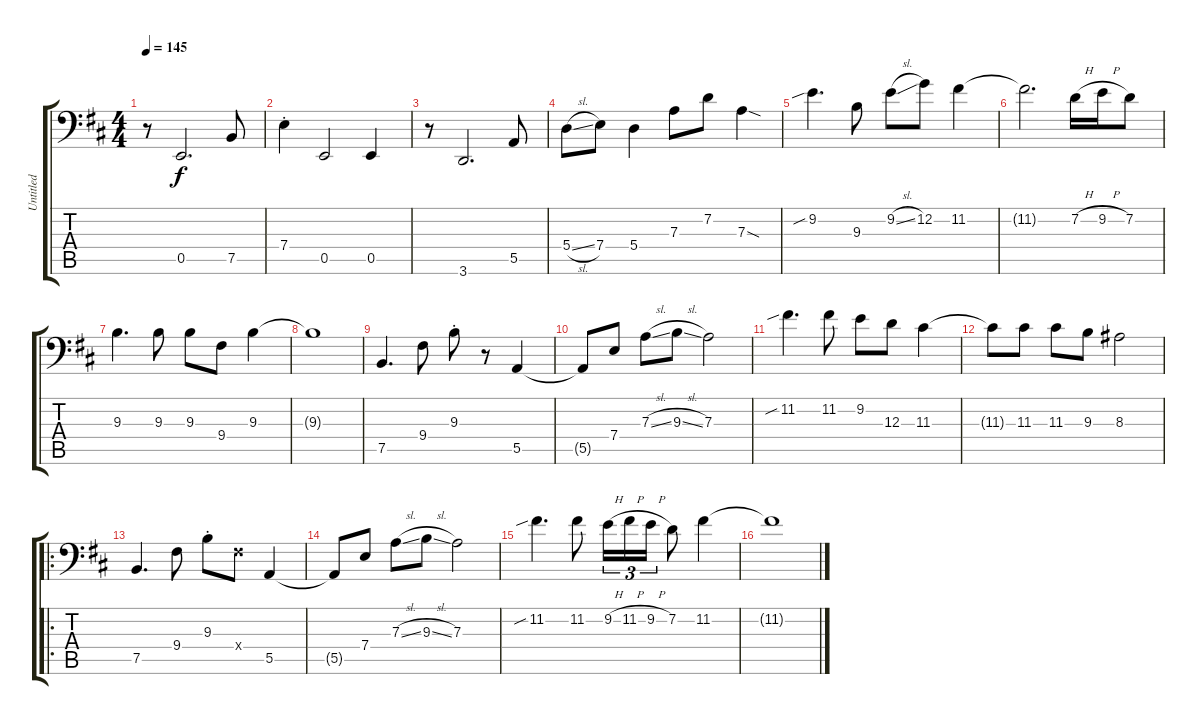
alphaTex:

\track ("Untitled" "Untitled") {instrument electricbassfinger}
\staff {score tabs}
\tuning (C3 G2 D2 A1 E1 B0) {hide}
\ts (4 4)
\tempo 145
\clef f4
\ks d
r.8{dy f} 0.5.2{d} 7.5.8 |
7.4{st}.4 0.5.2 0.5.4 |
r.8 3.6.2{d} 5.5.8 |
5.4{sl}.8 7.4.8 5.4.4 7.3.8 7.2.8 7.3{sod}.4 |
9.2{sib}.4{d} 9.3.8 9.2{sl}.8 12.2.8 11.2.4 |
11.2{t}.2{d} 7.2{h}.16 9.2{h}.16 7.2.8 |
9.3.4{d} 9.3.8 9.3.8 9.4.8 9.3.4 |
9.3{t}.1 |
7.5.4{d} 9.4.8 9.3{st}.8 r.8 5.5.4 |
5.5{t}.8 7.4.8 7.3{sl}.8 9.3{sl}.8 7.3.2 |
11.2{sib}.4{d} 11.2.8 9.2.8 12.3.8 11.3.4 |
11.3{t}.8 11.3.8 11.3.8 9.3.8 8.3.2 |
\ro
7.5.4{d} 9.4.8 9.3{st}.8 9.4{x}.8 5.5.4 |
5.5{t}.8 7.4.8 7.3{sl}.8 9.3{sl}.8 7.3.2 |
11.2{sib}.4{d} 11.2.8 9.2{h}.16{tu (3 2)} 11.2{h}.16{tu (3 2)} 9.2{h}.16{tu (3 2)} 7.2.8 11.2.4 |
11.2{t}.1
